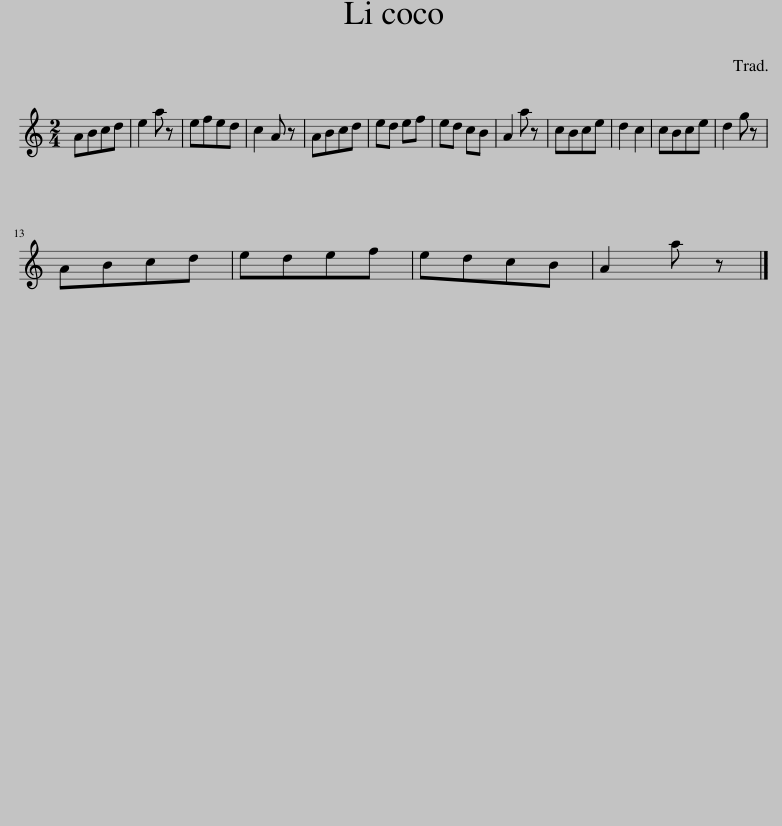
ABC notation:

X:1
L:1/8
M:2/4
I:linebreak $
K:C
V:1 treble
V:1
 ABcd | e2 a z | efed | c2 A z | ABcd | %5
 ed ef | ed cB | A2 a z | cBce | d2 c2 | %10
 cBce | d2 g z |$ ABcd | edef | edcB | %15
 A2 a z |] %16
